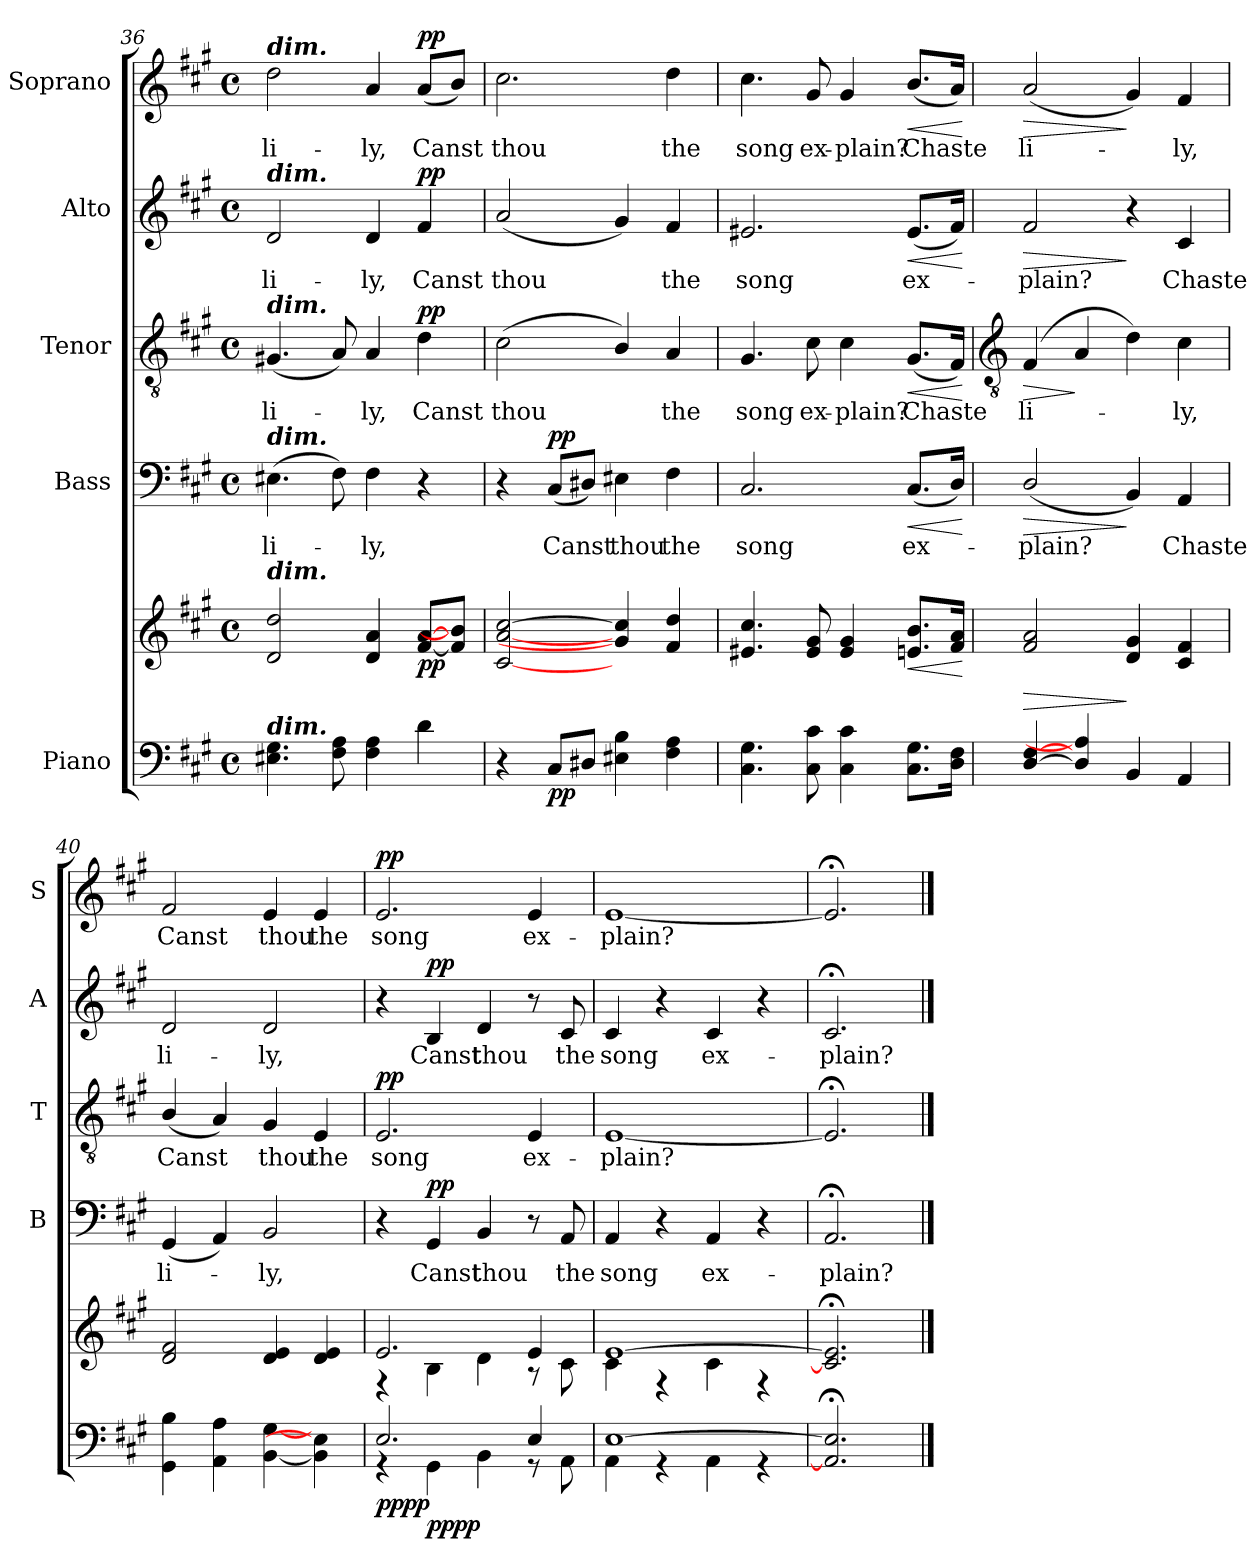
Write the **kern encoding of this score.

**kern	**kern	**dynam	**kern	**text	**dynam	**kern	**text	**dynam	**kern	**text	**dynam	**kern	**text	**dynam
*part5	*part5	*part5	*part4	*part4	*part4	*part3	*part3	*part3	*part2	*part2	*part2	*part1	*part1	*part1
*staff6	*staff5	*staff5/6	*staff4	*staff4	*staff4	*staff3	*staff3	*staff3	*staff2	*staff2	*staff2	*staff1	*staff1	*staff1
*I"Piano	*	*	*I"Bass	*	*	*I"Tenor	*	*	*I"Alto	*	*	*I"Soprano	*	*
*	*	*	*I'B	*	*	*I'T	*	*	*I'A	*	*	*I'S	*	*
*clefF4	*clefG2	*	*clefF4	*	*	*clefGv2	*	*	*clefG2	*	*	*clefG2	*	*
*k[f#c#g#]	*k[f#c#g#]	*	*k[f#c#g#]	*	*	*k[f#c#g#]	*	*	*k[f#c#g#]	*	*	*k[f#c#g#]	*	*
*A:	*A:	*	*A:	*	*	*A:	*	*	*A:	*	*	*A:	*	*
*M4/4	*M4/4	*	*M4/4	*	*	*M4/4	*	*	*M4/4	*	*	*M4/4	*	*
*met(c)	*met(c)	*	*met(c)	*	*	*met(c)	*	*	*met(c)	*	*	*met(c)	*	*
=36	=36	=36	=36	=36	=36	=36	=36	=36	=36	=36	=36	=36	=36	=36
!	!	!	!	!	!	!	!	!	!	!	!	!LO:TX:a:Bi:t=dim.	!	!
!	!	!	!	!	!	!	!	!	!LO:TX:a:Bi:t=dim.	!	!	!	!	!
!	!	!	!	!	!	!LO:TX:a:Bi:t=dim.	!	!	!	!	!	!	!	!
!	!	!	!LO:TX:a:Bi:t=dim.	!	!	!	!	!	!	!	!	!	!	!
!	!LO:TX:a:Bi:t=dim.	!	!	!	!	!	!	!	!	!	!	!	!	!
!LO:TX:a:Bi:t=dim.	!	!	!	!	!	!	!	!	!	!	!	!	!	!
!	!	!	!	!LO:LY:b	!	!	!LO:LY:b	!	!	!LO:LY:b	!	!	!LO:LY:b	!
4.E#X 4.G#	2d 2dd	.	(>4.E#X	li-	.	(<4.G#X	li-	.	2d	li-	.	2dd	li-	.
8F# 8A	.	.	8F#)	.	.	8A)	.	.	.	.	.	.	.	.
!	!	!	!	!LO:LY:b	!	!	!LO:LY:b	!	!	!LO:LY:b	!	!	!LO:LY:b	!
4F# 4A	4d 4a	.	4F#	ly,	.	4A	ly,	.	4d	-ly,	.	4a	-ly,	.
!	!	!LO:DY:b	!	!	!	!	!LO:LY:b	!LO:DY:b	!	!LO:LY:b	!LO:DY:b	!	!LO:LY:b	!LO:DY:b
4d	[8f# [8aL	pp	4r	.	.	4d	Canst	pp	4f#	Canst	pp	(<8aL	Canst	pp
.	8f#] 8b]J	.	.	.	.	.	.	.	.	.	.	8bJ)	.	.
=37	=37	=37	=37	=37	=37	=37	=37	=37	=37	=37	=37	=37	=37	=37
!	!	!	!	!	!	!	!LO:LY:b	!	!	!LO:LY:b	!	!	!LO:LY:b	!
4r	[2c# [2a [2cc#	.	4r	.	.	(<2c#	thou	.	(<2a	thou	.	2.cc#	thou	.
!	!	!LO:DY:b=2	!	!LO:LY:b	!LO:DY:b	!	!	!	!	!	!	!	!	!
8C#/L	.	pp	(<8C#L	Canst	pp	.	.	.	.	.	.	.	.	.
8D#X/J	.	.	8D#XJ)	.	.	.	.	.	.	.	.	.	.	.
!	!	!	!	!LO:LY:b	!	!	!	!	!	!	!	!	!	!
4E#X 4B	4g#] 4cc#]	.	4E#X	thou	.	4B/)	.	.	4g#)	.	.	.	.	.
!	!	!	!	!LO:LY:b	!	!	!LO:LY:b	!	!	!LO:LY:b	!	!	!LO:LY:b	!
4F# 4A	4f# 4dd	.	4F#	the	.	4A	the	.	4f#	the	.	4dd	the	.
=38	=38	=38	=38	=38	=38	=38	=38	=38	=38	=38	=38	=38	=38	=38
!	!	!	!	!LO:LY:b	!	!	!LO:LY:b	!	!	!LO:LY:b	!	!	!LO:LY:b	!
4.C# 4.G#	4.e#X 4.cc#	.	2.C#	song	.	4.G#	song	.	2.e#X	song	.	4.cc#	song	.
!	!	!	!	!	!	!	!LO:LY:b	!	!	!	!	!	!LO:LY:b	!
8C# 8c#	8e# 8g#	.	.	.	.	8c#	ex-	.	.	.	.	8g#	ex-	.
!	!	!	!	!	!	!	!LO:LY:b	!	!	!	!	!	!LO:LY:b	!
4C# 4c#	4e# 4g#	.	.	.	.	4c#	-plain?	.	.	.	.	4g#	-plain?	.
!	!	!LO:HP:b	!	!LO:LY:b	!LO:HP:b	!	!LO:LY:b	!LO:HP:b	!	!LO:LY:b	!LO:HP:b	!	!LO:LY:b	!LO:HP:b
8.C# 8.G#L	8.en 8.bL	<	(<8.C#L	ex-	<	(<8.G#L	Chaste	<	(<8.e#L	ex-	<	(<8.bL	Chaste	<
16D 16F#J	16f# 16aJ	.	16DJ)	.	.	16F#J)	.	.	16f#J)	.	.	16aJ)	.	.
.	.	[	.	.	[	.	.	[	.	.	[	.	.	[
!!LO:LB:g=z
=39	=39	=39	=39	=39	=39	=39	=39	=39	=39	=39	=39	=39	=39	=39
*	*	*	*	*	*	*clefGv2	*	*	*	*	*	*	*	*
*^	*	*	*	*	*	*	*	*	*	*	*	*	*	*
!	!	!	!LO:HP:b	!	!LO:LY:b	!LO:HP:b	!	!LO:LY:b	!LO:HP:b	!	!LO:LY:b	!LO:HP:b	!	!LO:LY:b	!LO:HP:b
*	*	*^	*	*	*	*	*	*	*	*	*	*	*	*	*
[4D [4F#	1ryy	2f# 2a	1ryy	>	(<2D/	plain?	>	(<4F#	li-	>	2f#	plain?	>	(<2a	li-	>
4D] 4A]	.	.	.	.	.	.	.	4A	.	]	.	.	.	.	.	.
4BB	.	4d 4g#	.	]	4BB)	.	]	4d)	.	.	4r	.	]	4g#)	.	]
!	!	!	!	!	!	!LO:LY:b	!	!	!LO:LY:b	!	!	!LO:LY:b	!	!	!LO:LY:b	!
4AA	.	4c# 4f#	.	.	4AA	Chaste	.	4c#	ly,	.	4c#	Chaste	.	4f#	ly,	.
=40	=40	=40	=40	=40	=40	=40	=40	=40	=40	=40	=40	=40	=40	=40	=40	=40
!	!	!	!	!	!	!LO:LY:b	!	!	!LO:LY:b	!	!	!LO:LY:b	!	!	!LO:LY:b	!
1ryy	4GG#\ 4B\	2d 2f#	1ryy	.	(<4GG#	li-	.	(<4B/	Canst	.	2d	li-	.	2f#	Canst	.
.	4AA\ 4A\	.	.	.	4AA)	.	.	4A)	.	.	.	.	.	.	.	.
!	!	!	!	!	!	!LO:LY:b	!	!	!LO:LY:b	!	!	!LO:LY:b	!	!	!LO:LY:b	!
.	[4BB\ [4G#\	4d 4e	.	.	2BB	ly,	.	4G#	thou	.	2d	-ly,	.	4e	thou	.
!	!	!	!	!	!	!	!	!	!LO:LY:b	!	!	!	!	!	!LO:LY:b	!
.	4BB\] 4E\]	4d 4e	.	.	.	.	.	4E	the	.	.	.	.	4e	the	.
=41	=41	=41	=41	=41	=41	=41	=41	=41	=41	=41	=41	=41	=41	=41	=41	=41
!	!	!	!	!LO:DY:b=2	!	!	!	!	!LO:LY:b	!	!	!	!	!	!LO:LY:b	!
!	!	!	!	!LO:DY:n=1:b	!	!	!	!	!	!LO:DY:b	!	!	!	!	!	!LO:DY:b
2.E/	4r	2.e	4r	pp pp	4r	.	.	2.E	song	pp	4r	.	.	2.e	song	pp
!	!	!	!	!LO:DY:n=2:b=2	!	!LO:LY:b	!	!	!	!	!	!LO:LY:b	!	!	!	!
!	!	!	!	!LO:DY:n=3:b	!	!	!LO:DY:b	!	!	!	!	!	!LO:DY:b	!	!	!
.	4GG#\	.	4B\	pp pp	4GG#	Canst	pp	.	.	.	4B	Canst	pp	.	.	.
!	!	!	!	!	!	!LO:LY:b	!	!	!	!	!	!LO:LY:b	!	!	!	!
.	4BB\	.	4d\	.	4BB	thou	.	.	.	.	4d	thou	.	.	.	.
!	!	!	!	!	!	!	!	!	!LO:LY:b	!	!	!	!	!	!LO:LY:b	!
4E/	8r	4e	8r	.	8r	.	.	4E	ex-	.	8r	.	.	4e	ex-	.
!	!	!	!	!	!	!LO:LY:b	!	!	!	!	!	!LO:LY:b	!	!	!	!
.	8AA\	.	8c#\	.	8AA	the	.	.	.	.	8c#	the	.	.	.	.
=42	=42	=42	=42	=42	=42	=42	=42	=42	=42	=42	=42	=42	=42	=42	=42	=42
!	!	!	!	!	!	!LO:LY:b	!	!	!LO:LY:b	!	!	!LO:LY:b	!	!	!LO:LY:b	!
[1E	4AA\	[1e	4c#\	.	4AA	song	.	[1E	-plain?	.	4c#	song	.	[1e	-plain?	.
.	4r	.	4r	.	4r	.	.	.	.	.	4r	.	.	.	.	.
!	!	!	!	!	!	!LO:LY:b	!	!	!	!	!	!LO:LY:b	!	!	!	!
.	4AA\	.	4c#\	.	4AA	ex-	.	.	.	.	4c#	ex-	.	.	.	.
.	4r	.	4r	.	4r	.	.	.	.	.	4r	.	.	.	.	.
=43	=43	=43	=43	=43	=43	=43	=43	=43	=43	=43	=43	=43	=43	=43	=43	=43
!	!	!	!	!	!	!LO:LY:b	!	!	!	!	!	!LO:LY:b	!	!	!	!
2.AA]; 2.E];	2.ryy	2.c#];< 2.e];<	2.ryy	.	2.AA;<	-plain?	.	2.E;<]	.	.	2.c#;<	-plain?	.	2.e;<]	.	.
*v	*v	*	*	*	*	*	*	*	*	*	*	*	*	*	*	*
*	*v	*v	*	*	*	*	*	*	*	*	*	*	*	*	*
==	==	==	==	==	==	==	==	==	==	==	==	==	==	==
*-	*-	*-	*-	*-	*-	*-	*-	*-	*-	*-	*-	*-	*-	*-
